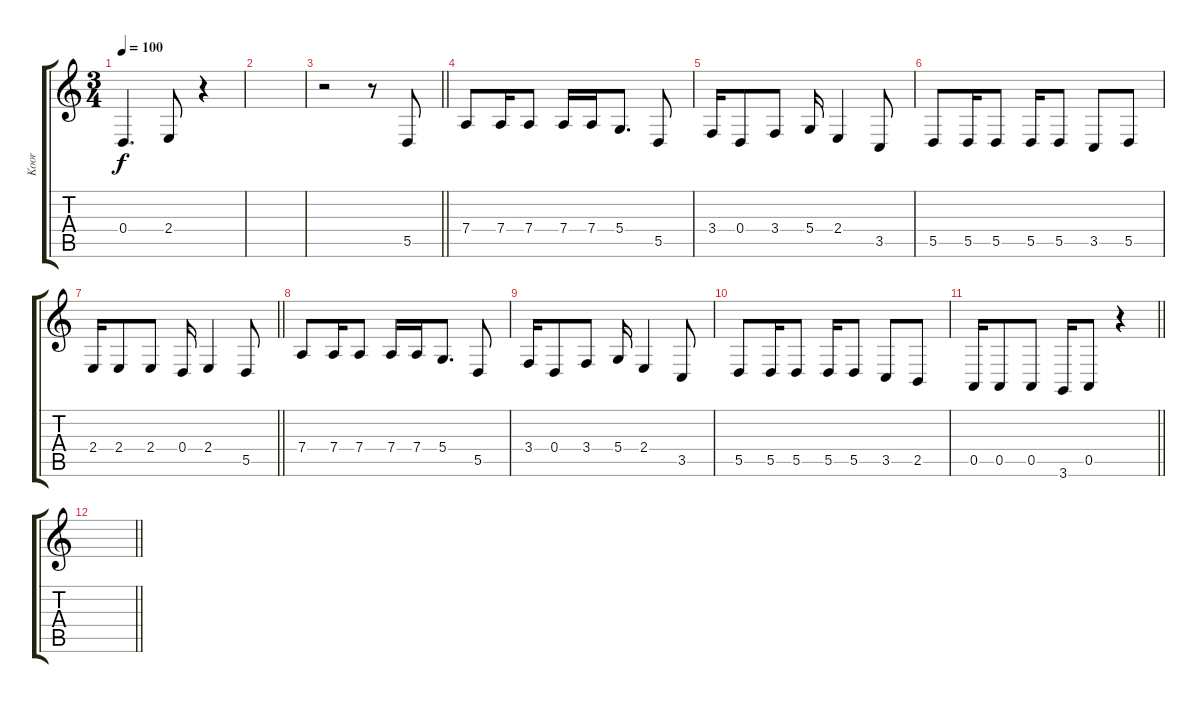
\track ("Koor" "Koor") {instrument choiraahs}
\staff {score tabs}
\tuning (E4 B3 G3 D3 A2 E2) {hide}
\ts (3 4)
\tempo 100
\clef g2
\ks c
0.4.4{d dy f} 2.4.8 r.4 |
|
\barLineRight lightlight
r.2 r.8 5.5.8{volume 15} |
7.4.8 7.4.16 7.4.8 7.4.16 7.4.16 5.4.8{d} 5.5.8 |
3.4.16 0.4.8 3.4.8 5.4.16 2.4.4 3.5.8 |
5.5.8 5.5.16 5.5.8 5.5.16 5.5.8 3.5.8 5.5.8 |
\barLineRight lightlight
2.4.16 2.4.8 2.4.8 0.4.16 2.4.4 5.5.8 |
7.4.8 7.4.16 7.4.8 7.4.16 7.4.16 5.4.8{d} 5.5.8 |
3.4.16 0.4.8 3.4.8 5.4.16 2.4.4 3.5.8 |
5.5.8 5.5.16 5.5.8 5.5.16 5.5.8 3.5.8 2.5.8 |
\barLineRight lightlight
0.5.16 0.5.8 0.5.8 3.6.16 0.5.8 r.4 |
\barLineRight lightlight
